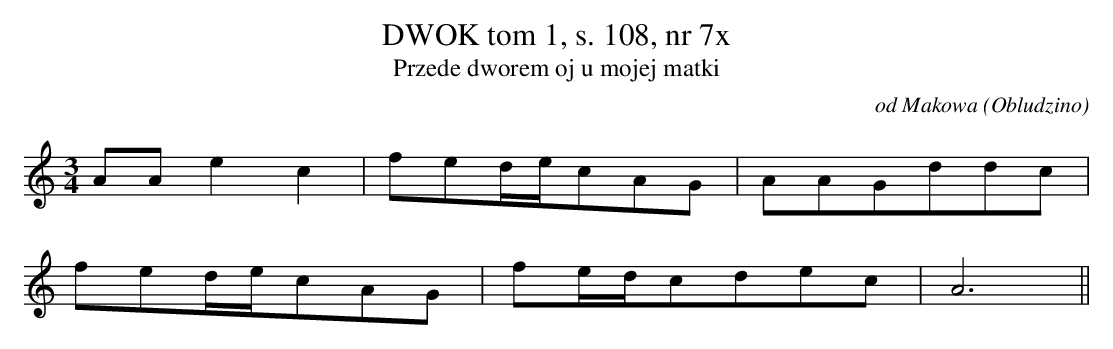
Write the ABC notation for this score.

X:1
T:DWOK tom 1, s. 108, nr 7x
T:Przede dworem oj u mojej matki
O:od Makowa (Obludzino)
M:3/4
L:1/16
K:C
A2A2e4c4 | f2e2dec2A2G2 |A2A2G2d2d2c2 |
 f2e2dec2A2G2 |f2edc2d2e2c2 | A12||
